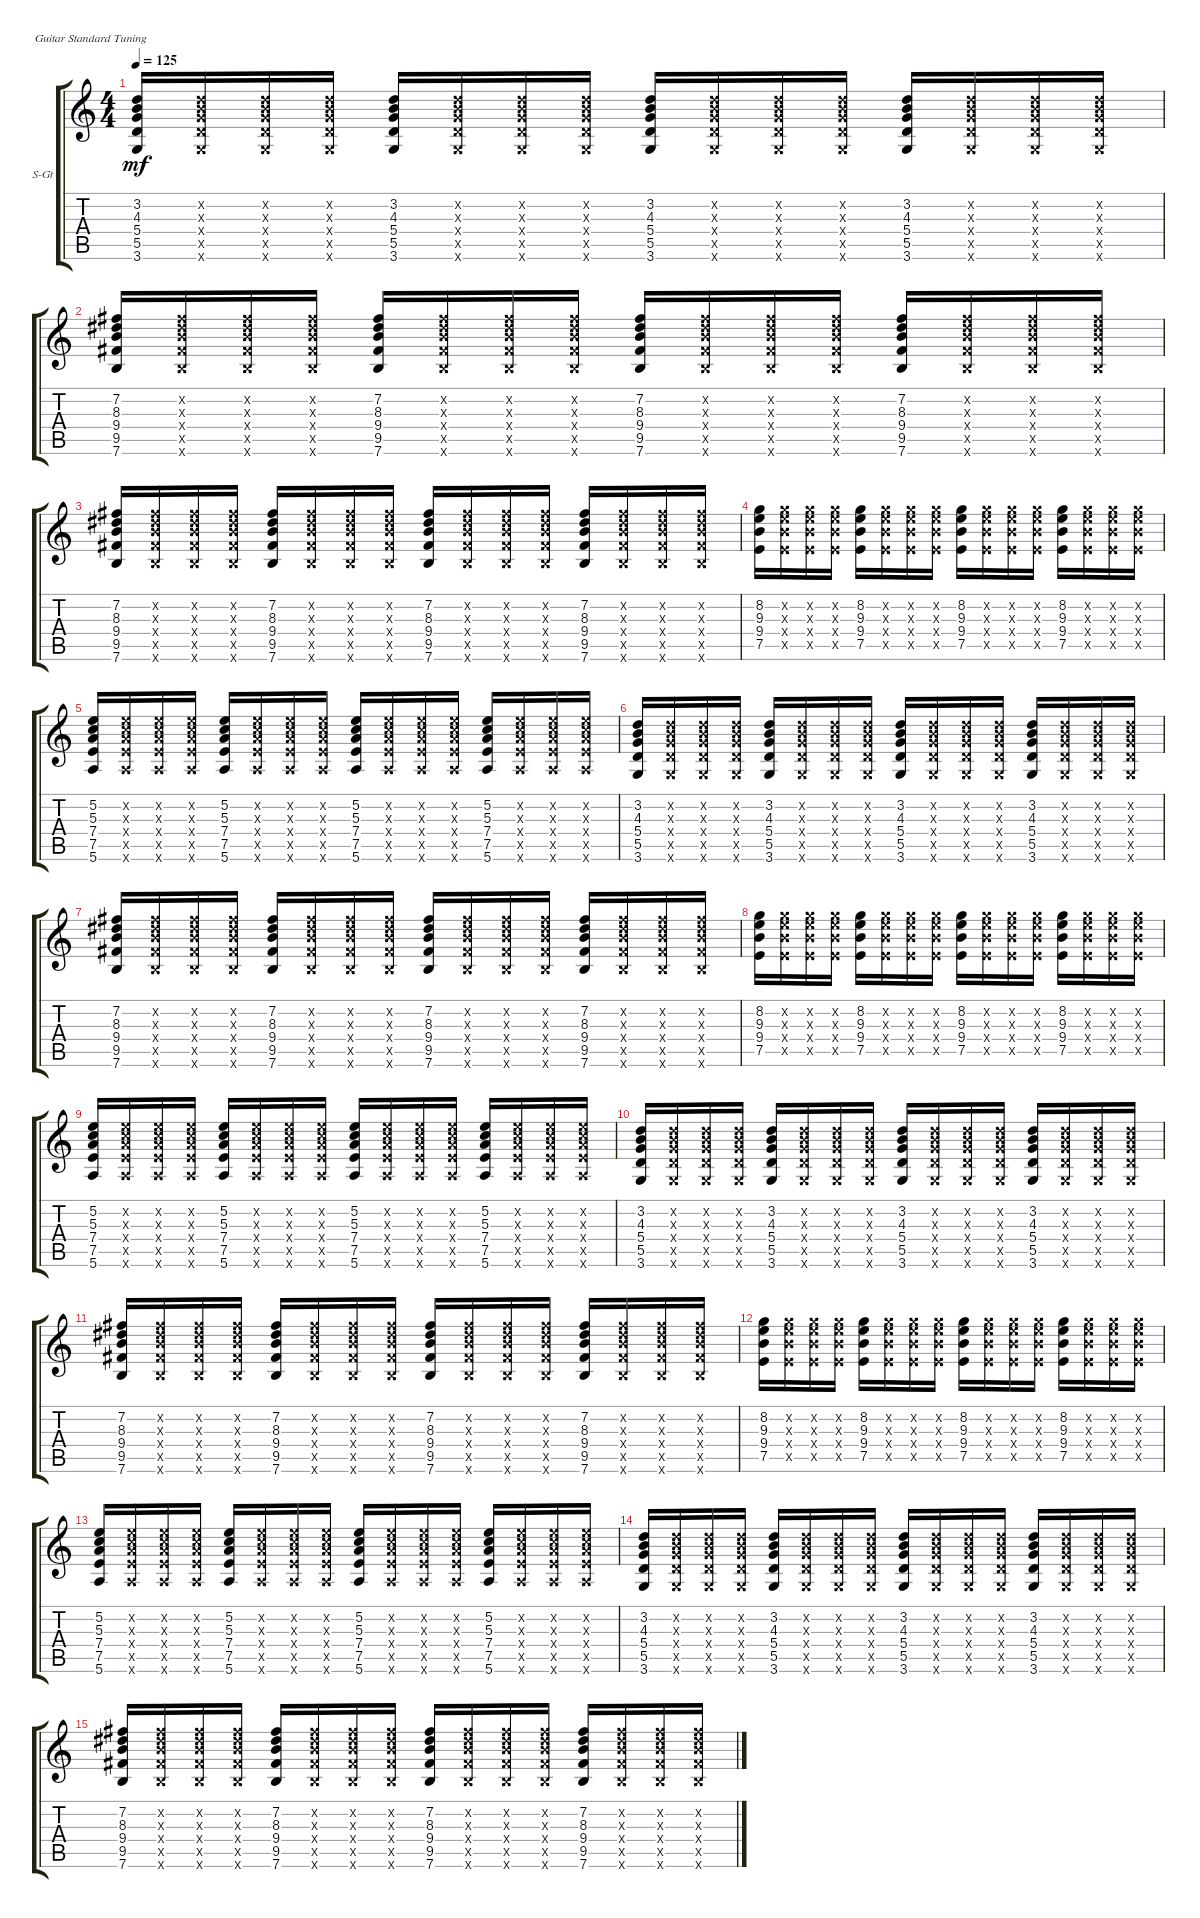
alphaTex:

\defaultSystemsLayout 4
\bracketExtendMode groupsimilarinstruments
\firstSystemTrackNameOrientation horizontal
\otherSystemsTrackNameOrientation horizontal
\track ("Steel Guitar" "S-Gt") {instrument acousticguitarsteel}
\staff {score tabs}
\tuning (E4 B3 G3 D3 A2 E2)
\ts (4 4)
\tempo 125
\clef g2
\ks c
(3.6 5.5 5.4 4.3 3.2).16{dy mf} (3.6{x} 5.5{x} 5.4{x} 4.3{x} 3.2{x}).16 (3.6{x} 5.5{x} 5.4{x} 4.3{x} 3.2{x}).16 (3.6{x} 5.5{x} 5.4{x} 4.3{x} 3.2{x}).16 (3.6 5.5 5.4 4.3 3.2).16 (3.6{x} 5.5{x} 5.4{x} 4.3{x} 3.2{x}).16 (3.6{x} 5.5{x} 5.4{x} 4.3{x} 3.2{x}).16 (3.6{x} 5.5{x} 5.4{x} 4.3{x} 3.2{x}).16 (3.6 5.5 5.4 4.3 3.2).16 (3.6{x} 5.5{x} 5.4{x} 4.3{x} 3.2{x}).16 (3.6{x} 5.5{x} 5.4{x} 4.3{x} 3.2{x}).16 (3.6{x} 5.5{x} 5.4{x} 4.3{x} 3.2{x}).16 (3.6 5.5 5.4 4.3 3.2).16 (3.6{x} 5.5{x} 5.4{x} 4.3{x} 3.2{x}).16 (3.6{x} 5.5{x} 5.4{x} 4.3{x} 3.2{x}).16 (3.6{x} 5.5{x} 5.4{x} 4.3{x} 3.2{x}).16 |
(7.6 9.5 9.4 8.3 7.2).16 (7.6{x} 9.5{x} 9.4{x} 8.3{x} 7.2{x}).16 (7.6{x} 9.5{x} 9.4{x} 8.3{x} 7.2{x}).16 (7.6{x} 9.5{x} 9.4{x} 8.3{x} 7.2{x}).16 (7.6 9.5 9.4 8.3 7.2).16 (7.6{x} 9.5{x} 9.4{x} 8.3{x} 7.2{x}).16 (7.6{x} 9.5{x} 9.4{x} 8.3{x} 7.2{x}).16 (7.6{x} 9.5{x} 9.4{x} 8.3{x} 7.2{x}).16 (7.6 9.5 9.4 8.3 7.2).16 (7.6{x} 9.5{x} 9.4{x} 8.3{x} 7.2{x}).16 (7.6{x} 9.5{x} 9.4{x} 8.3{x} 7.2{x}).16 (7.6{x} 9.5{x} 9.4{x} 8.3{x} 7.2{x}).16 (7.6 9.5 9.4 8.3 7.2).16 (7.6{x} 9.5{x} 9.4{x} 8.3{x} 7.2{x}).16 (7.6{x} 9.5{x} 9.4{x} 8.3{x} 7.2{x}).16 (7.6{x} 9.5{x} 9.4{x} 8.3{x} 7.2{x}).16 |
(7.6 9.5 9.4 8.3 7.2).16 (7.6{x} 9.5{x} 9.4{x} 8.3{x} 7.2{x}).16 (7.6{x} 9.5{x} 9.4{x} 8.3{x} 7.2{x}).16 (7.6{x} 9.5{x} 9.4{x} 8.3{x} 7.2{x}).16 (7.6 9.5 9.4 8.3 7.2).16 (7.6{x} 9.5{x} 9.4{x} 8.3{x} 7.2{x}).16 (7.6{x} 9.5{x} 9.4{x} 8.3{x} 7.2{x}).16 (7.6{x} 9.5{x} 9.4{x} 8.3{x} 7.2{x}).16 (7.6 9.5 9.4 8.3 7.2).16 (7.6{x} 9.5{x} 9.4{x} 8.3{x} 7.2{x}).16 (7.6{x} 9.5{x} 9.4{x} 8.3{x} 7.2{x}).16 (7.6{x} 9.5{x} 9.4{x} 8.3{x} 7.2{x}).16 (7.6 9.5 9.4 8.3 7.2).16 (7.6{x} 9.5{x} 9.4{x} 8.3{x} 7.2{x}).16 (7.6{x} 9.5{x} 9.4{x} 8.3{x} 7.2{x}).16 (7.6{x} 9.5{x} 9.4{x} 8.3{x} 7.2{x}).16 |
(7.5 9.4 9.3 8.2).16 (7.5{x} 9.4{x} 9.3{x} 8.2{x}).16 (7.5{x} 9.4{x} 9.3{x} 8.2{x}).16 (7.5{x} 9.4{x} 9.3{x} 8.2{x}).16 (7.5 9.4 9.3 8.2).16 (7.5{x} 9.4{x} 9.3{x} 8.2{x}).16 (7.5{x} 9.4{x} 9.3{x} 8.2{x}).16 (7.5{x} 9.4{x} 9.3{x} 8.2{x}).16 (7.5 9.4 9.3 8.2).16 (7.5{x} 9.4{x} 9.3{x} 8.2{x}).16 (7.5{x} 9.4{x} 9.3{x} 8.2{x}).16 (7.5{x} 9.4{x} 9.3{x} 8.2{x}).16 (7.5 9.4 9.3 8.2).16 (7.5{x} 9.4{x} 9.3{x} 8.2{x}).16 (7.5{x} 9.4{x} 9.3{x} 8.2{x}).16 (7.5{x} 9.4{x} 9.3{x} 8.2{x}).16 |
(5.6 7.5 7.4 5.3 5.2).16 (5.6{x} 7.5{x} 7.4{x} 5.3{x} 5.2{x}).16 (5.6{x} 7.5{x} 7.4{x} 5.3{x} 5.2{x}).16 (5.6{x} 7.5{x} 7.4{x} 5.3{x} 5.2{x}).16 (5.6 7.5 7.4 5.3 5.2).16 (5.6{x} 7.5{x} 7.4{x} 5.3{x} 5.2{x}).16 (5.6{x} 7.5{x} 7.4{x} 5.3{x} 5.2{x}).16 (5.6{x} 7.5{x} 7.4{x} 5.3{x} 5.2{x}).16 (5.6 7.5 7.4 5.3 5.2).16 (5.6{x} 7.5{x} 7.4{x} 5.3{x} 5.2{x}).16 (5.6{x} 7.5{x} 7.4{x} 5.3{x} 5.2{x}).16 (5.6{x} 7.5{x} 7.4{x} 5.3{x} 5.2{x}).16 (5.6 7.5 7.4 5.3 5.2).16 (5.6{x} 7.5{x} 7.4{x} 5.3{x} 5.2{x}).16 (5.6{x} 7.5{x} 7.4{x} 5.3{x} 5.2{x}).16 (5.6{x} 7.5{x} 7.4{x} 5.3{x} 5.2{x}).16 |
(3.6 5.5 5.4 4.3 3.2).16 (3.6{x} 5.5{x} 5.4{x} 4.3{x} 3.2{x}).16 (3.6{x} 5.5{x} 5.4{x} 4.3{x} 3.2{x}).16 (3.6{x} 5.5{x} 5.4{x} 4.3{x} 3.2{x}).16 (3.6 5.5 5.4 4.3 3.2).16 (3.6{x} 5.5{x} 5.4{x} 4.3{x} 3.2{x}).16 (3.6{x} 5.5{x} 5.4{x} 4.3{x} 3.2{x}).16 (3.6{x} 5.5{x} 5.4{x} 4.3{x} 3.2{x}).16 (3.6 5.5 5.4 4.3 3.2).16 (3.6{x} 5.5{x} 5.4{x} 4.3{x} 3.2{x}).16 (3.6{x} 5.5{x} 5.4{x} 4.3{x} 3.2{x}).16 (3.6{x} 5.5{x} 5.4{x} 4.3{x} 3.2{x}).16 (3.6 5.5 5.4 4.3 3.2).16 (3.6{x} 5.5{x} 5.4{x} 4.3{x} 3.2{x}).16 (3.6{x} 5.5{x} 5.4{x} 4.3{x} 3.2{x}).16 (3.6{x} 5.5{x} 5.4{x} 4.3{x} 3.2{x}).16 |
(7.6 9.5 9.4 8.3 7.2).16 (7.6{x} 9.5{x} 9.4{x} 8.3{x} 7.2{x}).16 (7.6{x} 9.5{x} 9.4{x} 8.3{x} 7.2{x}).16 (7.6{x} 9.5{x} 9.4{x} 8.3{x} 7.2{x}).16 (7.6 9.5 9.4 8.3 7.2).16 (7.6{x} 9.5{x} 9.4{x} 8.3{x} 7.2{x}).16 (7.6{x} 9.5{x} 9.4{x} 8.3{x} 7.2{x}).16 (7.6{x} 9.5{x} 9.4{x} 8.3{x} 7.2{x}).16 (7.6 9.5 9.4 8.3 7.2).16 (7.6{x} 9.5{x} 9.4{x} 8.3{x} 7.2{x}).16 (7.6{x} 9.5{x} 9.4{x} 8.3{x} 7.2{x}).16 (7.6{x} 9.5{x} 9.4{x} 8.3{x} 7.2{x}).16 (7.6 9.5 9.4 8.3 7.2).16 (7.6{x} 9.5{x} 9.4{x} 8.3{x} 7.2{x}).16 (7.6{x} 9.5{x} 9.4{x} 8.3{x} 7.2{x}).16 (7.6{x} 9.5{x} 9.4{x} 8.3{x} 7.2{x}).16 |
(7.5 9.4 9.3 8.2).16 (7.5{x} 9.4{x} 9.3{x} 8.2{x}).16 (7.5{x} 9.4{x} 9.3{x} 8.2{x}).16 (7.5{x} 9.4{x} 9.3{x} 8.2{x}).16 (7.5 9.4 9.3 8.2).16 (7.5{x} 9.4{x} 9.3{x} 8.2{x}).16 (7.5{x} 9.4{x} 9.3{x} 8.2{x}).16 (7.5{x} 9.4{x} 9.3{x} 8.2{x}).16 (7.5 9.4 9.3 8.2).16 (7.5{x} 9.4{x} 9.3{x} 8.2{x}).16 (7.5{x} 9.4{x} 9.3{x} 8.2{x}).16 (7.5{x} 9.4{x} 9.3{x} 8.2{x}).16 (7.5 9.4 9.3 8.2).16 (7.5{x} 9.4{x} 9.3{x} 8.2{x}).16 (7.5{x} 9.4{x} 9.3{x} 8.2{x}).16 (7.5{x} 9.4{x} 9.3{x} 8.2{x}).16 |
(5.6 7.5 7.4 5.3 5.2).16 (5.6{x} 7.5{x} 7.4{x} 5.3{x} 5.2{x}).16 (5.6{x} 7.5{x} 7.4{x} 5.3{x} 5.2{x}).16 (5.6{x} 7.5{x} 7.4{x} 5.3{x} 5.2{x}).16 (5.6 7.5 7.4 5.3 5.2).16 (5.6{x} 7.5{x} 7.4{x} 5.3{x} 5.2{x}).16 (5.6{x} 7.5{x} 7.4{x} 5.3{x} 5.2{x}).16 (5.6{x} 7.5{x} 7.4{x} 5.3{x} 5.2{x}).16 (5.6 7.5 7.4 5.3 5.2).16 (5.6{x} 7.5{x} 7.4{x} 5.3{x} 5.2{x}).16 (5.6{x} 7.5{x} 7.4{x} 5.3{x} 5.2{x}).16 (5.6{x} 7.5{x} 7.4{x} 5.3{x} 5.2{x}).16 (5.6 7.5 7.4 5.3 5.2).16 (5.6{x} 7.5{x} 7.4{x} 5.3{x} 5.2{x}).16 (5.6{x} 7.5{x} 7.4{x} 5.3{x} 5.2{x}).16 (5.6{x} 7.5{x} 7.4{x} 5.3{x} 5.2{x}).16 |
(3.6 5.5 5.4 4.3 3.2).16 (3.6{x} 5.5{x} 5.4{x} 4.3{x} 3.2{x}).16 (3.6{x} 5.5{x} 5.4{x} 4.3{x} 3.2{x}).16 (3.6{x} 5.5{x} 5.4{x} 4.3{x} 3.2{x}).16 (3.6 5.5 5.4 4.3 3.2).16 (3.6{x} 5.5{x} 5.4{x} 4.3{x} 3.2{x}).16 (3.6{x} 5.5{x} 5.4{x} 4.3{x} 3.2{x}).16 (3.6{x} 5.5{x} 5.4{x} 4.3{x} 3.2{x}).16 (3.6 5.5 5.4 4.3 3.2).16 (3.6{x} 5.5{x} 5.4{x} 4.3{x} 3.2{x}).16 (3.6{x} 5.5{x} 5.4{x} 4.3{x} 3.2{x}).16 (3.6{x} 5.5{x} 5.4{x} 4.3{x} 3.2{x}).16 (3.6 5.5 5.4 4.3 3.2).16 (3.6{x} 5.5{x} 5.4{x} 4.3{x} 3.2{x}).16 (3.6{x} 5.5{x} 5.4{x} 4.3{x} 3.2{x}).16 (3.6{x} 5.5{x} 5.4{x} 4.3{x} 3.2{x}).16 |
(7.6 9.5 9.4 8.3 7.2).16 (7.6{x} 9.5{x} 9.4{x} 8.3{x} 7.2{x}).16 (7.6{x} 9.5{x} 9.4{x} 8.3{x} 7.2{x}).16 (7.6{x} 9.5{x} 9.4{x} 8.3{x} 7.2{x}).16 (7.6 9.5 9.4 8.3 7.2).16 (7.6{x} 9.5{x} 9.4{x} 8.3{x} 7.2{x}).16 (7.6{x} 9.5{x} 9.4{x} 8.3{x} 7.2{x}).16 (7.6{x} 9.5{x} 9.4{x} 8.3{x} 7.2{x}).16 (7.6 9.5 9.4 8.3 7.2).16 (7.6{x} 9.5{x} 9.4{x} 8.3{x} 7.2{x}).16 (7.6{x} 9.5{x} 9.4{x} 8.3{x} 7.2{x}).16 (7.6{x} 9.5{x} 9.4{x} 8.3{x} 7.2{x}).16 (7.6 9.5 9.4 8.3 7.2).16 (7.6{x} 9.5{x} 9.4{x} 8.3{x} 7.2{x}).16 (7.6{x} 9.5{x} 9.4{x} 8.3{x} 7.2{x}).16 (7.6{x} 9.5{x} 9.4{x} 8.3{x} 7.2{x}).16 |
(7.5 9.4 9.3 8.2).16 (7.5{x} 9.4{x} 9.3{x} 8.2{x}).16 (7.5{x} 9.4{x} 9.3{x} 8.2{x}).16 (7.5{x} 9.4{x} 9.3{x} 8.2{x}).16 (7.5 9.4 9.3 8.2).16 (7.5{x} 9.4{x} 9.3{x} 8.2{x}).16 (7.5{x} 9.4{x} 9.3{x} 8.2{x}).16 (7.5{x} 9.4{x} 9.3{x} 8.2{x}).16 (7.5 9.4 9.3 8.2).16 (7.5{x} 9.4{x} 9.3{x} 8.2{x}).16 (7.5{x} 9.4{x} 9.3{x} 8.2{x}).16 (7.5{x} 9.4{x} 9.3{x} 8.2{x}).16 (7.5 9.4 9.3 8.2).16 (7.5{x} 9.4{x} 9.3{x} 8.2{x}).16 (7.5{x} 9.4{x} 9.3{x} 8.2{x}).16 (7.5{x} 9.4{x} 9.3{x} 8.2{x}).16 |
(5.6 7.5 7.4 5.3 5.2).16 (5.6{x} 7.5{x} 7.4{x} 5.3{x} 5.2{x}).16 (5.6{x} 7.5{x} 7.4{x} 5.3{x} 5.2{x}).16 (5.6{x} 7.5{x} 7.4{x} 5.3{x} 5.2{x}).16 (5.6 7.5 7.4 5.3 5.2).16 (5.6{x} 7.5{x} 7.4{x} 5.3{x} 5.2{x}).16 (5.6{x} 7.5{x} 7.4{x} 5.3{x} 5.2{x}).16 (5.6{x} 7.5{x} 7.4{x} 5.3{x} 5.2{x}).16 (5.6 7.5 7.4 5.3 5.2).16 (5.6{x} 7.5{x} 7.4{x} 5.3{x} 5.2{x}).16 (5.6{x} 7.5{x} 7.4{x} 5.3{x} 5.2{x}).16 (5.6{x} 7.5{x} 7.4{x} 5.3{x} 5.2{x}).16 (5.6 7.5 7.4 5.3 5.2).16 (5.6{x} 7.5{x} 7.4{x} 5.3{x} 5.2{x}).16 (5.6{x} 7.5{x} 7.4{x} 5.3{x} 5.2{x}).16 (5.6{x} 7.5{x} 7.4{x} 5.3{x} 5.2{x}).16 |
(3.6 5.5 5.4 4.3 3.2).16 (3.6{x} 5.5{x} 5.4{x} 4.3{x} 3.2{x}).16 (3.6{x} 5.5{x} 5.4{x} 4.3{x} 3.2{x}).16 (3.6{x} 5.5{x} 5.4{x} 4.3{x} 3.2{x}).16 (3.6 5.5 5.4 4.3 3.2).16 (3.6{x} 5.5{x} 5.4{x} 4.3{x} 3.2{x}).16 (3.6{x} 5.5{x} 5.4{x} 4.3{x} 3.2{x}).16 (3.6{x} 5.5{x} 5.4{x} 4.3{x} 3.2{x}).16 (3.6 5.5 5.4 4.3 3.2).16 (3.6{x} 5.5{x} 5.4{x} 4.3{x} 3.2{x}).16 (3.6{x} 5.5{x} 5.4{x} 4.3{x} 3.2{x}).16 (3.6{x} 5.5{x} 5.4{x} 4.3{x} 3.2{x}).16 (3.6 5.5 5.4 4.3 3.2).16 (3.6{x} 5.5{x} 5.4{x} 4.3{x} 3.2{x}).16 (3.6{x} 5.5{x} 5.4{x} 4.3{x} 3.2{x}).16 (3.6{x} 5.5{x} 5.4{x} 4.3{x} 3.2{x}).16 |
(7.6 9.5 9.4 8.3 7.2).16 (7.6{x} 9.5{x} 9.4{x} 8.3{x} 7.2{x}).16 (7.6{x} 9.5{x} 9.4{x} 8.3{x} 7.2{x}).16 (7.6{x} 9.5{x} 9.4{x} 8.3{x} 7.2{x}).16 (7.6 9.5 9.4 8.3 7.2).16 (7.6{x} 9.5{x} 9.4{x} 8.3{x} 7.2{x}).16 (7.6{x} 9.5{x} 9.4{x} 8.3{x} 7.2{x}).16 (7.6{x} 9.5{x} 9.4{x} 8.3{x} 7.2{x}).16 (7.6 9.5 9.4 8.3 7.2).16 (7.6{x} 9.5{x} 9.4{x} 8.3{x} 7.2{x}).16 (7.6{x} 9.5{x} 9.4{x} 8.3{x} 7.2{x}).16 (7.6{x} 9.5{x} 9.4{x} 8.3{x} 7.2{x}).16 (7.6 9.5 9.4 8.3 7.2).16 (7.6{x} 9.5{x} 9.4{x} 8.3{x} 7.2{x}).16 (7.6{x} 9.5{x} 9.4{x} 8.3{x} 7.2{x}).16 (7.6{x} 9.5{x} 9.4{x} 8.3{x} 7.2{x}).16
